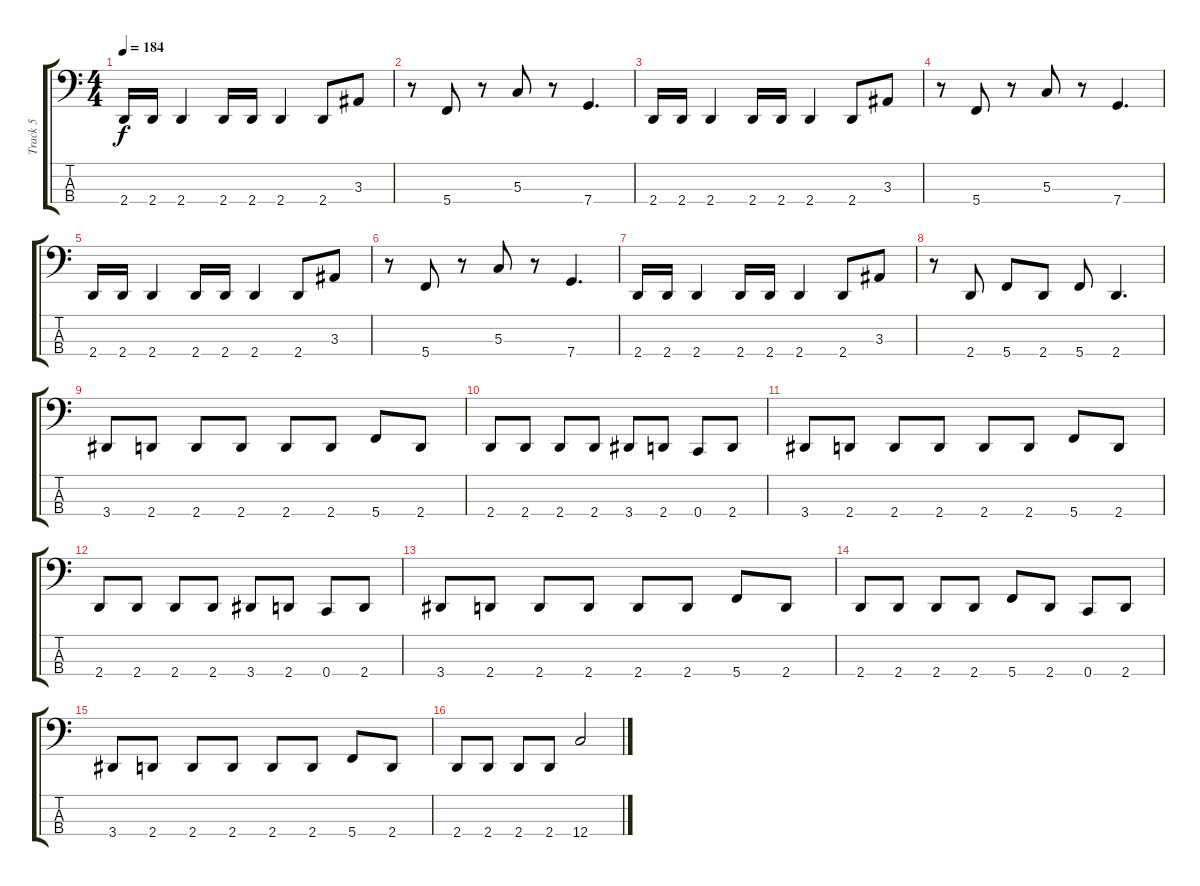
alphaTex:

\track ("Track 5" "Track 5") {instrument electricbasspick}
\staff {score tabs}
\tuning (F2 C2 G1 C1) {hide}
\ts (4 4)
\tempo 184
\clef f4
\ks c
2.4.16{dy f} 2.4.16 2.4.4 2.4.16 2.4.16 2.4.4 2.4.8 3.3.8 |
r.8 5.4.8 r.8 5.3.8 r.8 7.4.4{d} |
2.4.16 2.4.16 2.4.4 2.4.16 2.4.16 2.4.4 2.4.8 3.3.8 |
r.8 5.4.8 r.8 5.3.8 r.8 7.4.4{d} |
2.4.16 2.4.16 2.4.4 2.4.16 2.4.16 2.4.4 2.4.8 3.3.8 |
r.8 5.4.8 r.8 5.3.8 r.8 7.4.4{d} |
2.4.16 2.4.16 2.4.4 2.4.16 2.4.16 2.4.4 2.4.8 3.3.8 |
r.8 2.4.8 5.4.8 2.4.8 5.4.8 2.4.4{d} |
3.4.8 2.4.8 2.4.8 2.4.8 2.4.8 2.4.8 5.4.8 2.4.8 |
2.4.8 2.4.8 2.4.8 2.4.8 3.4.8 2.4.8 0.4.8 2.4.8 |
3.4.8 2.4.8 2.4.8 2.4.8 2.4.8 2.4.8 5.4.8 2.4.8 |
2.4.8 2.4.8 2.4.8 2.4.8 3.4.8 2.4.8 0.4.8 2.4.8 |
3.4.8 2.4.8 2.4.8 2.4.8 2.4.8 2.4.8 5.4.8 2.4.8 |
2.4.8 2.4.8 2.4.8 2.4.8 5.4.8 2.4.8 0.4.8 2.4.8 |
3.4.8 2.4.8 2.4.8 2.4.8 2.4.8 2.4.8 5.4.8 2.4.8 |
2.4.8 2.4.8 2.4.8 2.4.8 12.4{sl}.2
